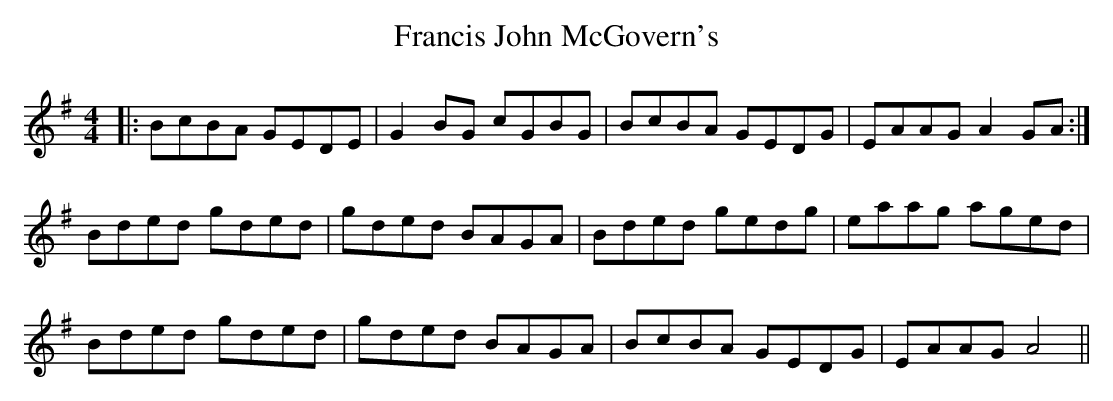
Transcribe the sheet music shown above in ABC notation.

X:1
T:Francis John McGovern's
M:4/4
L:1/8
K:Ador
|:BcBA GEDE|G2BG cGBG|BcBA GEDG| EAAG A2 GA:|
Bded gded|gded BAGA|Bded gedg|eaag aged|
Bded gded|gded BAGA|BcBA GEDG|EAAG A4||
